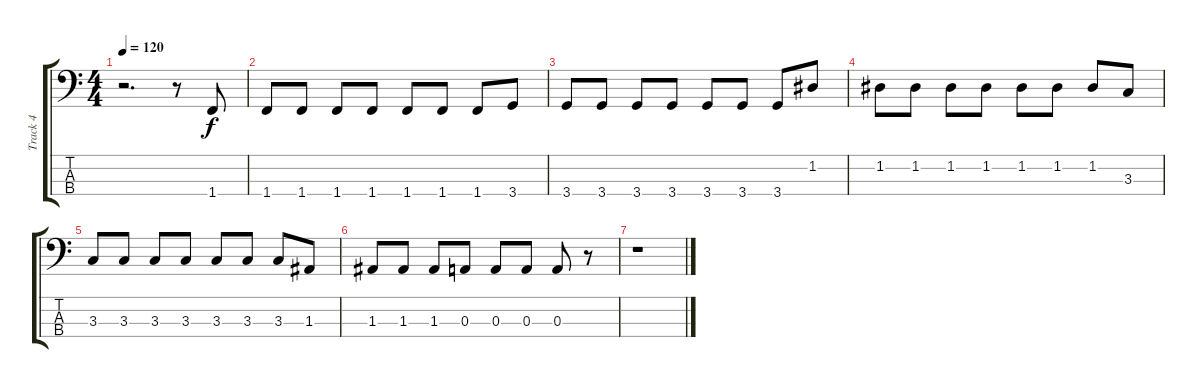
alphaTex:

\track ("Track 4" "Track 4") {instrument electricbassfinger}
\staff {score tabs}
\tuning (G2 D2 A1 E1) {hide}
\ts (4 4)
\tempo 120
\clef f4
\ks c
r.2{d dy f} r.8 1.4.8 |
1.4.8 1.4.8 1.4.8 1.4.8 1.4.8 1.4.8 1.4.8 3.4.8 |
3.4.8 3.4.8 3.4.8 3.4.8 3.4.8 3.4.8 3.4.8 1.2.8 |
1.2.8 1.2.8 1.2.8 1.2.8 1.2.8 1.2.8 1.2.8 3.3.8 |
3.3.8 3.3.8 3.3.8 3.3.8 3.3.8 3.3.8 3.3.8 1.3.8 |
1.3.8 1.3.8 1.3.8 0.3.8 0.3.8 0.3.8 0.3.8 r.8 |
r.1
